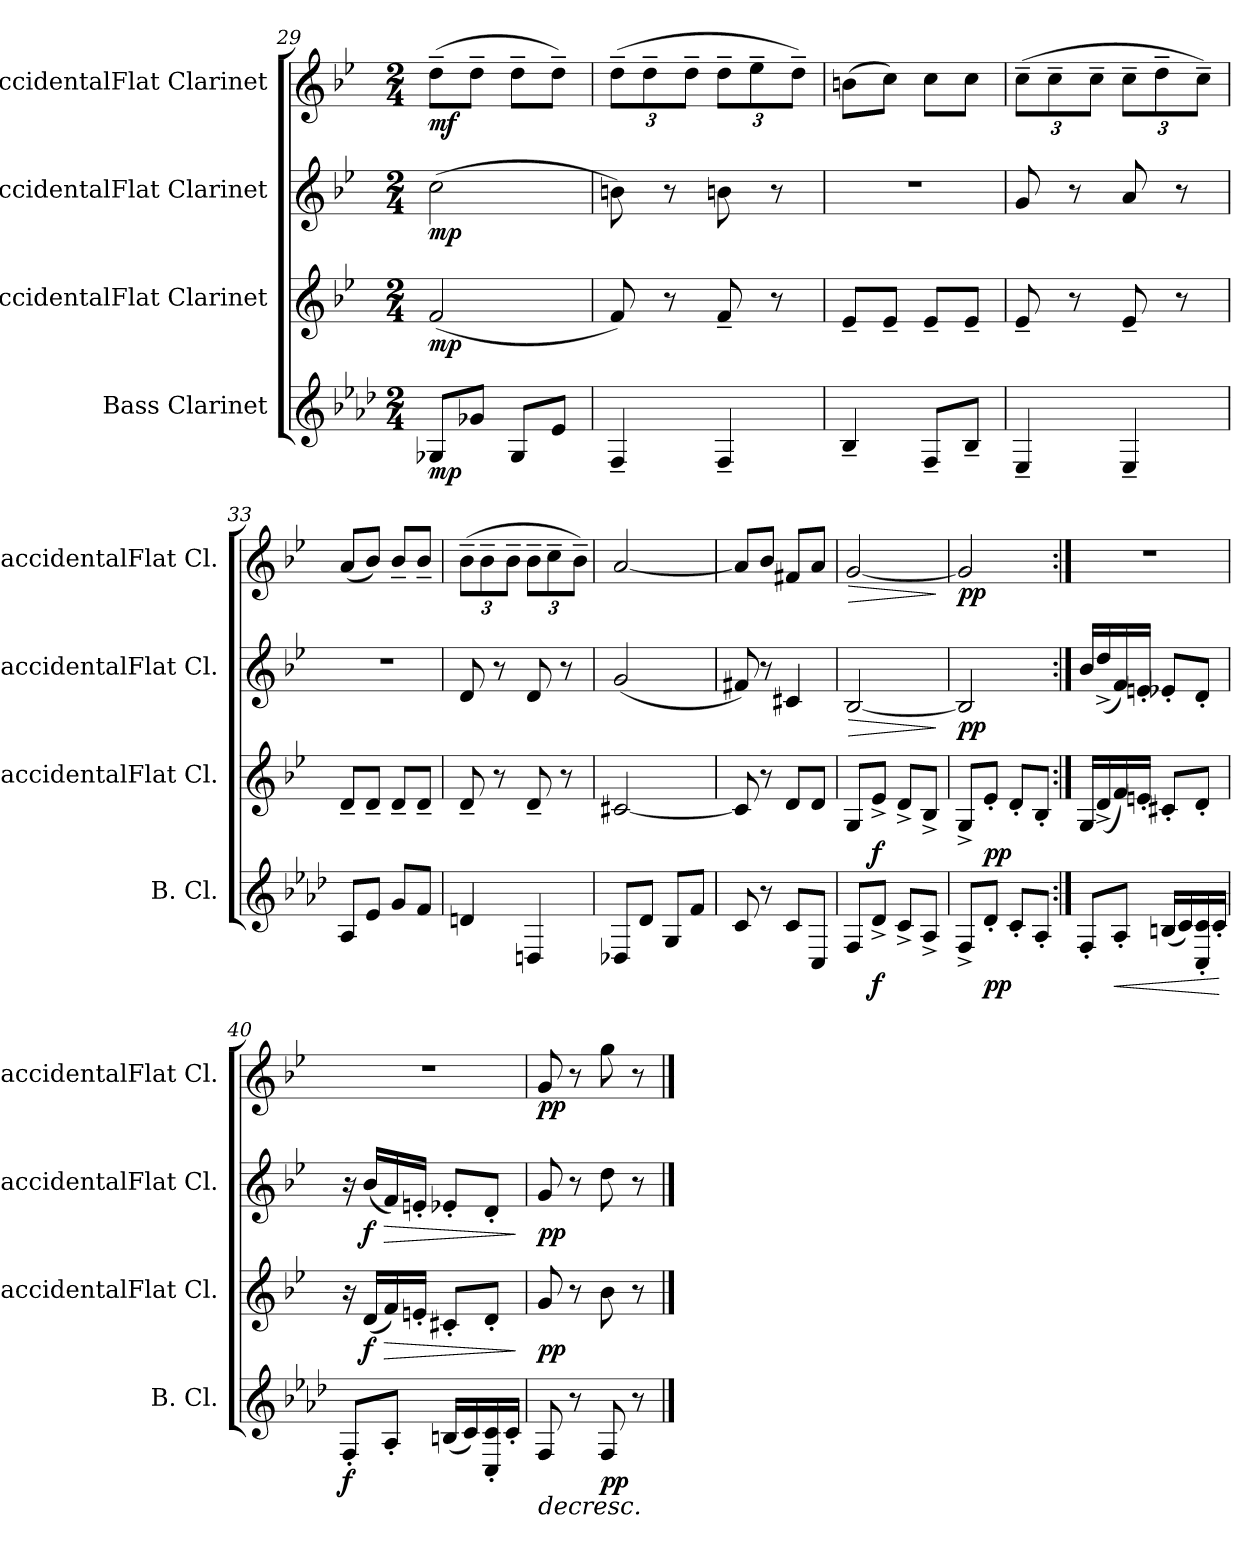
**kern	**dynam	**kern	**dynam	**kern	**dynam	**kern	**dynam
*part4	*part4	*part3	*part3	*part2	*part2	*part1	*part1
*staff4	*staff4	*staff3	*staff3	*staff2	*staff2	*staff1	*staff1
*I"Bass Clarinet	*	*I"BaccidentalFlat Clarinet	*	*I"BaccidentalFlat Clarinet	*	*I"BaccidentalFlat Clarinet	*
*I'B. Cl.	*	*I'BaccidentalFlat Cl.	*	*I'BaccidentalFlat Cl.	*	*I'BaccidentalFlat Cl.	*
*clefG2	*	*clefG2	*	*clefG2	*	*clefG2	*
*ITrd8c14	*	*ITrd1c2	*	*ITrd1c2	*	*ITrd1c2	*
*k[b-e-a-d-]	*	*k[b-e-a-d-]	*	*k[b-e-a-d-]	*	*k[b-e-a-d-]	*
*M2/4	*	*M2/4	*	*M2/4	*	*M2/4	*
=29	=29	=29	=29	=29	=29	=29	=29
!	!LO:DY:b	!	!LO:DY:b	!	!LO:DY:b	!	!LO:DY:b
8GG-X/L	mp	(2e-/	mp	(2b-\	mp	(8cc~\L	mf
8G-X/J	.	.	.	.	.	8cc~\J	.
8GG-/L	.	.	.	.	.	8cc~\L	.
8E-/J	.	.	.	.	.	8cc~\J)	.
=30	=30	=30	=30	=30	=30	=30	=30
*	*	*	*	*	*	*Xbrackettup	*
4FF~/	.	8e-/)	.	8an\)	.	(12cc~\L	.
.	.	.	.	.	.	12cc~\	.
.	.	8r	.	8r	.	.	.
.	.	.	.	.	.	12cc~\J	.
4FF~/	.	8e-~/	.	8an\	.	12cc~\L	.
.	.	.	.	.	.	12dd-~\	.
.	.	8r	.	8r	.	.	.
.	.	.	.	.	.	12cc~\J)	.
!!LO:LB:g=z
=31	=31	=31	=31	=31	=31	=31	=31
4BB-~/	.	8d-~/L	.	2r	.	(8an\L	.
.	.	8d-~/J	.	.	.	8b-\J)	.
8FF~/L	.	8d-~/L	.	.	.	8b-\L	.
8BB-~/J	.	8d-~/J	.	.	.	8b-\J	.
=32	=32	=32	=32	=32	=32	=32	=32
4EE-~/	.	8d-~/	.	8f/	.	(12b-~\L	.
.	.	.	.	.	.	12b-~\	.
.	.	8r	.	8r	.	.	.
.	.	.	.	.	.	12b-~\J	.
4EE-~/	.	8d-~/	.	8g/	.	12b-~\L	.
.	.	.	.	.	.	12cc~\	.
.	.	8r	.	8r	.	.	.
.	.	.	.	.	.	12b-~\J)	.
=33	=33	=33	=33	=33	=33	=33	=33
8AA-/L	.	8c~/L	.	2r	.	(8g/L	.
8E-/J	.	8c~/J	.	.	.	8a-/J)	.
8G/L	.	8c~/L	.	.	.	8a-~/L	.
8F/J	.	8c~/J	.	.	.	8a-~/J	.
=34	=34	=34	=34	=34	=34	=34	=34
4Dn/	.	8c~/	.	8c/	.	(12a-~\L	.
.	.	.	.	.	.	12a-~\	.
.	.	8r	.	8r	.	.	.
.	.	.	.	.	.	12a-~\J	.
4DDn/	.	8c~/	.	8c/	.	12a-~\L	.
.	.	.	.	.	.	12b-~\	.
.	.	8r	.	8r	.	.	.
.	.	.	.	.	.	12a-~\J)	.
=35	=35	=35	=35	=35	=35	=35	=35
8DD-X/L	.	[2Bn/	.	(2f/	.	[2g/	.
8D-/J	.	.	.	.	.	.	.
8GG/L	.	.	.	.	.	.	.
8F/J	.	.	.	.	.	.	.
=36	=36	=36	=36	=36	=36	=36	=36
8C/	.	8B/]	.	8en/)	.	8g/L]	.
8r	.	8r	.	8r	.	8a-/J	.
8C/L	.	8c/L	.	4Bn/	.	8en/L	.
8CC/J	.	8c/J	.	.	.	8g/J	.
=37	=37	=37	=37	=37	=37	=37	=37
!	!	!	!	!	!LO:HP:b	!	!LO:HP:b
8FF/L	.	8F/L	.	[2A-/	>	[2f/	>
!	!LO:DY:b	!	!LO:DY:b	!	!	!	!
8D-^/J	f	8d-^/J	f	.	.	.	.
8C^/L	.	8c^/L	.	.	.	.	.
8AA-^/J	.	8A-^/J	.	.	.	.	.
.	.	.	.	.	]	.	]
!!LO:LB:g=z
=38	=38	=38	=38	=38	=38	=38	=38
!	!	!	!	!	!LO:DY:b	!	!LO:DY:b
8FF^/L	.	8F^/L	.	2A-/]	pp	2f/]	pp
!	!LO:DY:b	!	!LO:DY:b	!	!	!	!
8D-'/J	pp	8d-'/J	pp	.	.	.	.
8C'/L	.	8c'/L	.	.	.	.	.
8AA-'/J	.	8A-'/J	.	.	.	.	.
=39:|!	=39:|!	=39:|!	=39:|!	=39:|!	=39:|!	=39:|!	=39:|!
8FF'/L	.	16F/LL	.	16a-/LL	.	2r	.
.	.	(16c^/	.	(16cc^/	.	.	.
!	!LO:HP:b	!	!	!	!	!	!
8AA-'/J	<	16e-/)	.	16e-/)	.	.	.
.	.	16dn'/JJ	.	16dn'/JJ	.	.	.
(16BBn/LL	.	8Bn'/L	.	8d-X'/L	.	.	.
16C/)	.	.	.	.	.	.	.
16CC/' 16C/'	.	8c'/J	.	8c'/J	.	.	.
16C'/JJ	.	.	.	.	.	.	.
.	[	.	.	.	.	.	.
=40	=40	=40	=40	=40	=40	=40	=40
!	!LO:DY:b	!	!	!	!	!	!
8FF'/L	f	16r	.	16r	.	2r	.
!	!	!	!LO:DY:b	!	!LO:DY:b	!	!
.	.	(16c/LL	f	(16a-/LL	f	.	.
!	!	!	!LO:HP:b	!	!LO:HP:b	!	!
8AA-'/J	.	16e-/)	>	16e-/)	>	.	.
.	.	16dn'/JJ	.	16dn'/JJ	.	.	.
(16BBn/LL	.	8Bn'/L	.	8d-X'/L	.	.	.
16C/)	.	.	.	.	.	.	.
16CC/' 16C/'	.	8c'/J	.	8c'/J	.	.	.
16C'/JJ	.	.	.	.	.	.	.
.	.	.	]	.	]	.	.
=41	=41	=41	=41	=41	=41	=41	=41
!	!LO:HP:b	!	!LO:DY:b	!	!LO:DY:b	!	!LO:DY:b
8FF/	>	8f/	pp	8f/	pp	8f/	pp
8r	.	8r	.	8r	.	8r	.
!	!LO:DY:b	!	!	!	!	!	!
8FF/	pp	8a-\	.	8cc\	.	8ff\	.
8r	.	8r	.	8r	.	8r	.
.	]	.	.	.	.	.	.
==	==	==	==	==	==	==	==
*-	*-	*-	*-	*-	*-	*-	*-
